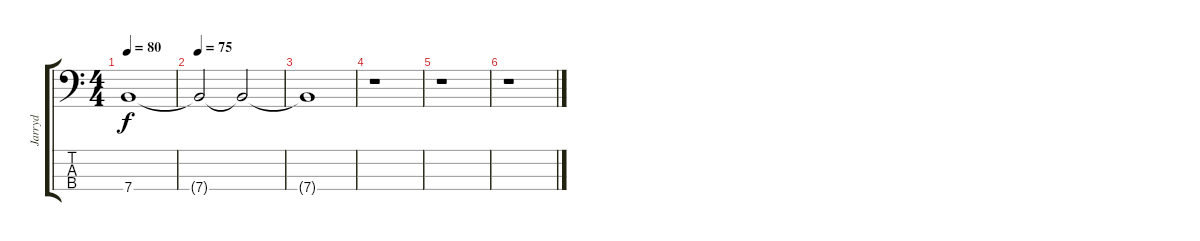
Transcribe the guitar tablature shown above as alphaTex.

\track ("Jarryd" "Jarryd") {instrument electricbassfinger}
\staff {score tabs}
\tuning (G2 D2 A1 E1) {hide}
\ts (4 4)
\tempo 80
\clef f4
\ks c
7.4.1{dy f} |
\tempo 75
7.4{t}.2 7.4{t}.2{volume 0} |
7.4{t}.1 |
r.1 |
r.1 |
r.1
